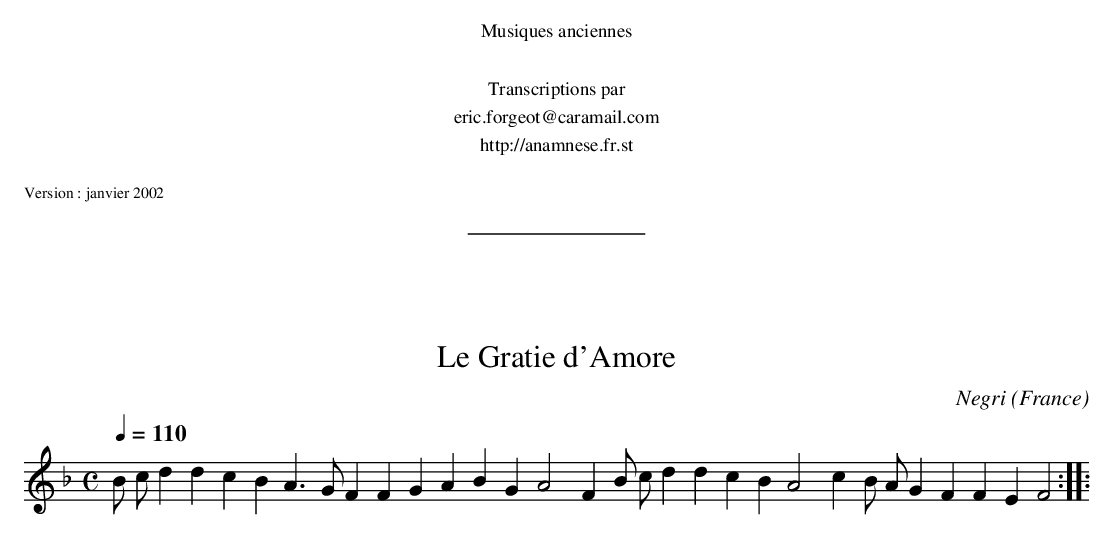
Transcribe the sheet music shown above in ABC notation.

X:1
T:Le Gratie d'Amore
C:Negri
O:France
M:C
L:1/4
Q:1/4=110
K:F
B/ c/ ddcB A>G FF GAB G A2 F B/ c/ ddcB A2 c B/ A/ G FF E F2 ::
